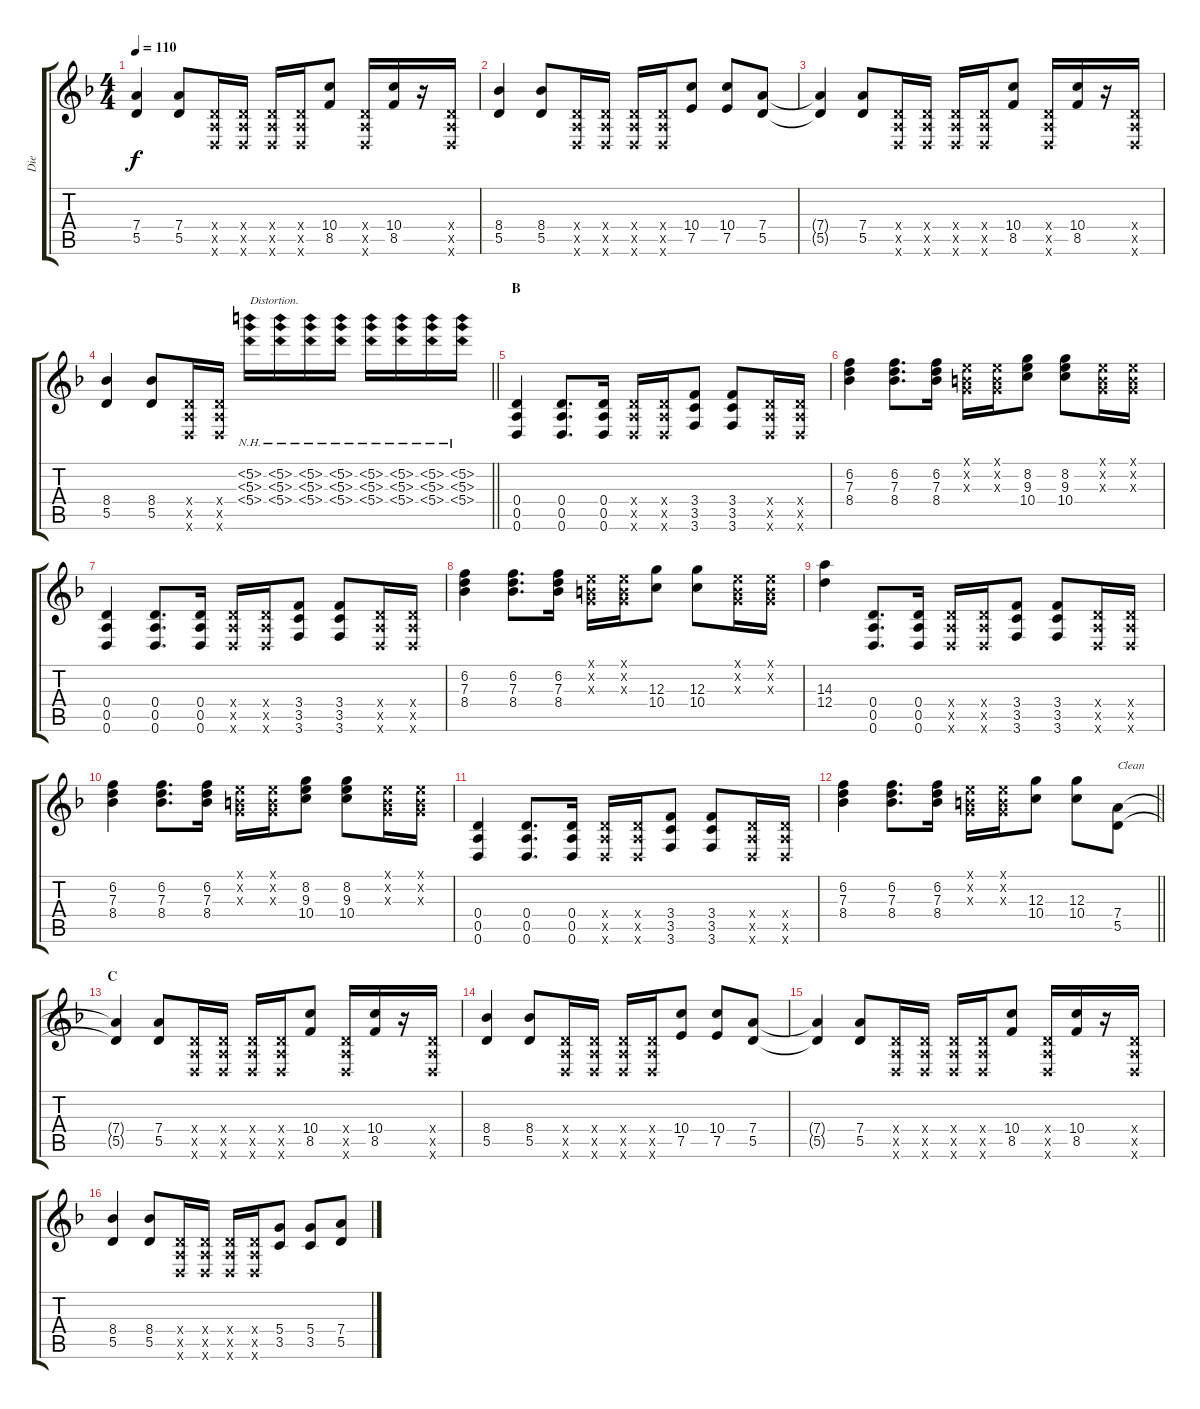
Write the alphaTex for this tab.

\track ("Die" "Die") {instrument distortionguitar}
\staff {score tabs}
\tuning (E4 B3 G3 D3 A2 D2) {hide}
\ts (4 4)
\tempo 110
\clef g2
\ks dminor
(7.4{t} 5.5{t}).4{dy f} (7.4 5.5).8 (0.4{x} 0.5{x} 0.6{x}).16 (0.4{x} 0.5{x} 0.6{x}).16 (0.4{x} 0.5{x} 0.6{x}).16 (0.4{x} 0.5{x} 0.6{x}).16 (10.4 8.5).8 (0.4{x} 0.5{x} 0.6{x}).16 (10.4 8.5).16 r.16 (0.4{x} 0.5{x} 0.6{x}).16 |
(8.4 5.5).4 (8.4 5.5).8 (0.4{x} 0.5{x} 0.6{x}).16 (0.4{x} 0.5{x} 0.6{x}).16 (0.4{x} 0.5{x} 0.6{x}).16 (0.4{x} 0.5{x} 0.6{x}).16 (10.4 7.5).8 (10.4 7.5).8 (7.4 5.5).8 |
(7.4{t} 5.5{t}).4 (7.4 5.5).8 (0.4{x} 0.5{x} 0.6{x}).16 (0.4{x} 0.5{x} 0.6{x}).16 (0.4{x} 0.5{x} 0.6{x}).16 (0.4{x} 0.5{x} 0.6{x}).16 (10.4 8.5).8 (0.4{x} 0.5{x} 0.6{x}).16 (10.4 8.5).16 r.16 (0.4{x} 0.5{x} 0.6{x}).16 |
\barLineRight lightlight
(8.4 5.5).4 (8.4 5.5).8 (0.4{x} 0.5{x} 0.6{x}).16 (0.4{x} 0.5{x} 0.6{x}).16 (5.2{nh} 5.3{nh} 5.4{nh}).16{txt "Distortion." instrument distortionguitar} (5.2{nh} 5.3{nh} 5.4{nh}).16 (5.2{nh} 5.3{nh} 5.4{nh}).16 (5.2{nh} 5.3{nh} 5.4{nh}).16 (5.2{nh} 5.3{nh} 5.4{nh}).16 (5.2{nh} 5.3{nh} 5.4{nh}).16 (5.2{nh} 5.3{nh} 5.4{nh}).16 (5.2{nh} 5.3{nh} 5.4{nh}).16 |
\section ("" "B")
(0.4 0.5 0.6).4 (0.4 0.5 0.6).8{d} (0.4 0.5 0.6).16 (0.4{x} 0.5{x} 0.6{x}).16 (0.4{x} 0.5{x} 0.6{x}).16 (3.4 3.5 3.6).8 (3.4 3.5 3.6).8 (0.4{x} 0.5{x} 0.6{x}).16 (0.4{x} 0.5{x} 0.6{x}).16 |
(6.2 7.3 8.4).4 (6.2 7.3 8.4).8{d} (6.2 7.3 8.4).16 (0.1{x} 0.2{x} 0.3{x}).16 (0.1{x} 0.2{x} 0.3{x}).16 (8.2 9.3 10.4).8 (8.2 9.3 10.4).8 (0.1{x} 0.2{x} 0.3{x}).16 (0.1{x} 0.2{x} 0.3{x}).16 |
(0.4 0.5 0.6).4 (0.4 0.5 0.6).8{d} (0.4 0.5 0.6).16 (0.4{x} 0.5{x} 0.6{x}).16 (0.4{x} 0.5{x} 0.6{x}).16 (3.4 3.5 3.6).8 (3.4 3.5 3.6).8 (0.4{x} 0.5{x} 0.6{x}).16 (0.4{x} 0.5{x} 0.6{x}).16 |
(6.2 7.3 8.4).4 (6.2 7.3 8.4).8{d} (6.2 7.3 8.4).16 (0.1{x} 0.2{x} 0.3{x}).16 (0.1{x} 0.2{x} 0.3{x}).16 (12.3 10.4).8 (12.3 10.4).8 (0.1{x} 0.2{x} 0.3{x}).16 (0.1{x} 0.2{x} 0.3{x}).16 |
(14.3 12.4).4 (0.4 0.5 0.6).8{d} (0.4 0.5 0.6).16 (0.4{x} 0.5{x} 0.6{x}).16 (0.4{x} 0.5{x} 0.6{x}).16 (3.4 3.5 3.6).8 (3.4 3.5 3.6).8 (0.4{x} 0.5{x} 0.6{x}).16 (0.4{x} 0.5{x} 0.6{x}).16 |
(6.2 7.3 8.4).4 (6.2 7.3 8.4).8{d} (6.2 7.3 8.4).16 (0.1{x} 0.2{x} 0.3{x}).16 (0.1{x} 0.2{x} 0.3{x}).16 (8.2 9.3 10.4).8 (8.2 9.3 10.4).8 (0.1{x} 0.2{x} 0.3{x}).16 (0.1{x} 0.2{x} 0.3{x}).16 |
(0.4 0.5 0.6).4 (0.4 0.5 0.6).8{d} (0.4 0.5 0.6).16 (0.4{x} 0.5{x} 0.6{x}).16 (0.4{x} 0.5{x} 0.6{x}).16 (3.4 3.5 3.6).8 (3.4 3.5 3.6).8 (0.4{x} 0.5{x} 0.6{x}).16 (0.4{x} 0.5{x} 0.6{x}).16 |
\barLineRight lightlight
(6.2 7.3 8.4).4 (6.2 7.3 8.4).8{d} (6.2 7.3 8.4).16 (0.1{x} 0.2{x} 0.3{x}).16 (0.1{x} 0.2{x} 0.3{x}).16 (12.3 10.4).8 (12.3 10.4).8 (7.4 5.5).8{txt "Clean" instrument electricguitarclean} |
\section ("" "C")
(7.4{t} 5.5{t}).4 (7.4 5.5).8 (0.4{x} 0.5{x} 0.6{x}).16 (0.4{x} 0.5{x} 0.6{x}).16 (0.4{x} 0.5{x} 0.6{x}).16 (0.4{x} 0.5{x} 0.6{x}).16 (10.4 8.5).8 (0.4{x} 0.5{x} 0.6{x}).16 (10.4 8.5).16 r.16 (0.4{x} 0.5{x} 0.6{x}).16 |
(8.4 5.5).4 (8.4 5.5).8 (0.4{x} 0.5{x} 0.6{x}).16 (0.4{x} 0.5{x} 0.6{x}).16 (0.4{x} 0.5{x} 0.6{x}).16 (0.4{x} 0.5{x} 0.6{x}).16 (10.4 7.5).8 (10.4 7.5).8 (7.4 5.5).8 |
(7.4{t} 5.5{t}).4 (7.4 5.5).8 (0.4{x} 0.5{x} 0.6{x}).16 (0.4{x} 0.5{x} 0.6{x}).16 (0.4{x} 0.5{x} 0.6{x}).16 (0.4{x} 0.5{x} 0.6{x}).16 (10.4 8.5).8 (0.4{x} 0.5{x} 0.6{x}).16 (10.4 8.5).16 r.16 (0.4{x} 0.5{x} 0.6{x}).16 |
(8.4 5.5).4 (8.4 5.5).8 (0.4{x} 0.5{x} 0.6{x}).16 (0.4{x} 0.5{x} 0.6{x}).16 (0.4{x} 0.5{x} 0.6{x}).16 (0.4{x} 0.5{x} 0.6{x}).16 (5.4 3.5).8 (5.4 3.5).8 (7.4 5.5).8
